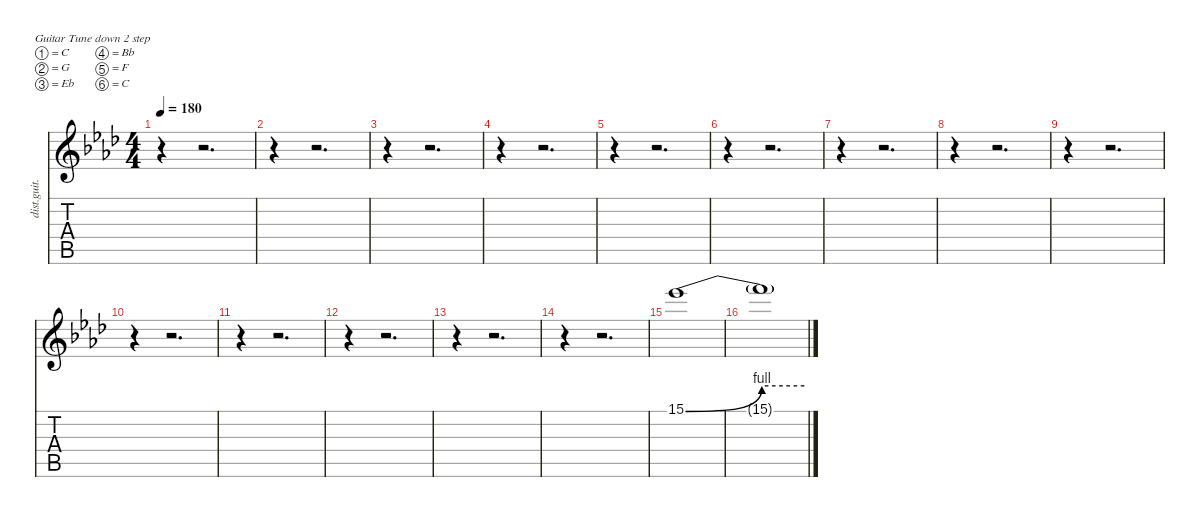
\defaultSystemsLayout 4
\hideDynamics
\bracketExtendMode nobrackets
\track ("Gtr.4" "dist.guit.") {mute instrument distortionguitar}
\staff {score tabs}
\tuning (C4 G3 Eb3 Bb2 F2 C2)
\ts (4 4)
\beaming (8 2 2 2 2)
\tempo 180
\clef g2
\ks fminor
r.4{dy f instrument distortionguitar} r.2{d} |
r.4 r.2{d} |
r.4 r.2{d} |
r.4 r.2{d} |
r.4 r.2{d} |
r.4 r.2{d} |
r.4 r.2{d} |
r.4 r.2{d} |
r.4 r.2{d} |
r.4 r.2{d} |
r.4 r.2{d} |
r.4 r.2{d} |
r.4 r.2{d} |
r.4 r.2{d} |
15.1{be (bend 0 0 60 4) acc b}.1 |
15.1{be (hold 0 4 60 4) t}.1
